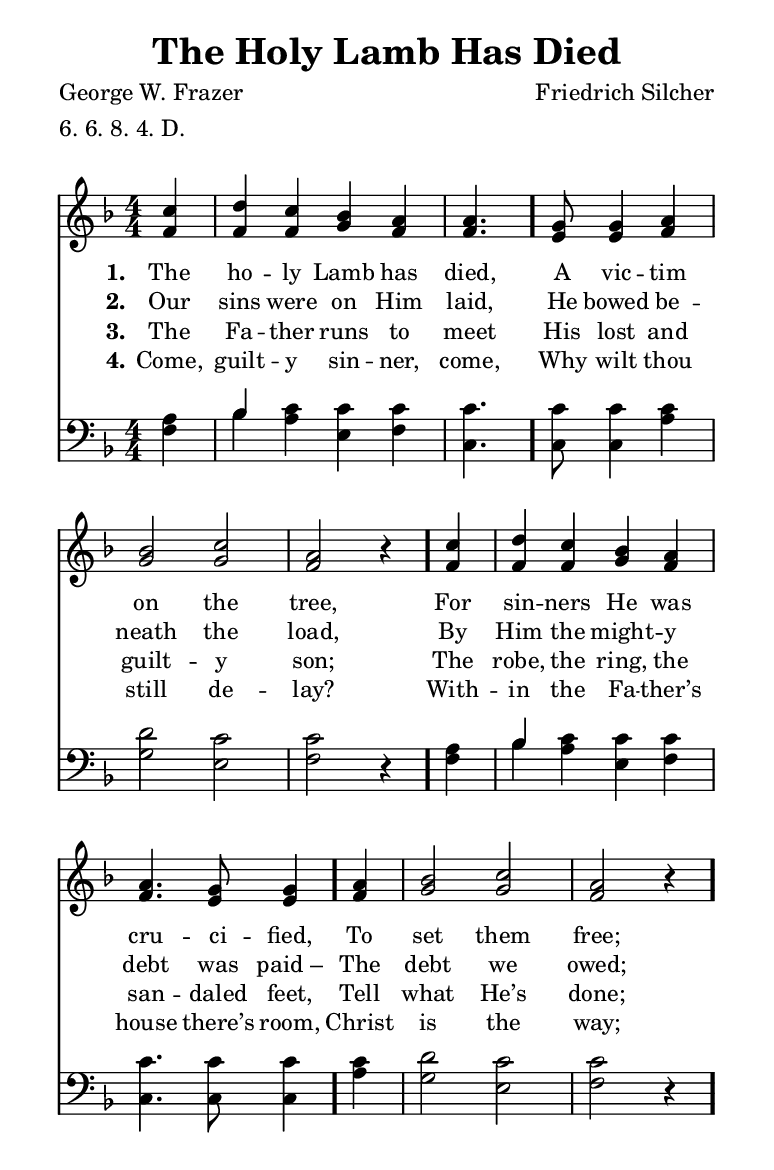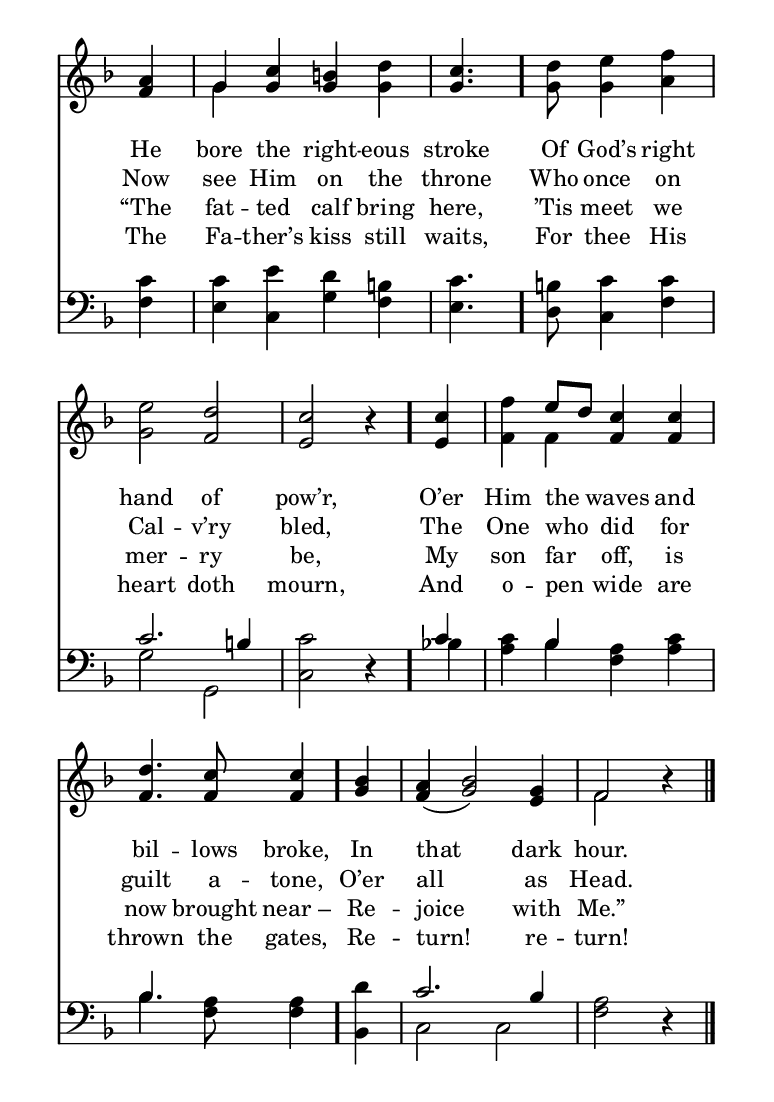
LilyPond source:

\include "common/global.ily"
\paper {
  \include "common/paper.ily"
}

\header{
  %gospel
  hymnnumber = "122"
  title = "The Holy Lamb Has Died"
  tunename = "So nimm denn meine Hände" % see https://hymnary.org/tune/so_nimm_denn_meine_hande_silcher
  meter = "6. 6. 8. 4. D." % original has P. M.
  poet = "George W. Frazer"
  composer = "Friedrich Silcher" % see https://hymnary.org/tune/so_nimm_denn_meine_hande_silcher
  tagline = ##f
}

% for fermata in MIDI
ta = { \tempo 4=90 }
tb = { \tempo 4=45 }

patternAA = { c4 | c4 c4      c4 c4 | c4. }
patternAB = { c4 | c4 c4      c4 c4 | c4. c8 c4 }
patternAC = { c4 | c4 c8[ c8] c4 c4 | c4. c8 c4 }

patternBA = { c8 c4 c4 | c2  c2 | c2 c4 }
patternBB = {       c4 | c2  c2 | c2 c4 }
patternBC = { c8 c4 c4 | c2. c4 | c2 c4 }
patternBD = {       c4 | c4( c2) c4 | c2 c4 }
patternBE = {       c4 | c2. c4 | c2 c4 }

global = {
  \include "common/overrides.ily"
  \override Staff.TimeSignature.style = #'numbered % original has `c`
  \time 4/4
  \override Score.MetronomeMark.transparent = ##t % hide all fermata changes too
  \ta
  \key f \major
  \partial 4
  \autoBeamOff
}

notesSoprano = {
\global
\relative c'' {

  \changePitch \patternAA { c | d c bes a | a }
  \changePitch \patternBA { g g a | bes c | a r }
  \changePitch \patternAB { c | d c bes a | a g g }
  \changePitch \patternBB { a | bes c | a r }

  \changePitch \patternAA { a | g c b d | c }
  \changePitch \patternBA { d e f | e d | c r }
  \changePitch \patternAC { c | f e d c c | d c c }
  \changePitch \patternBD { bes | a bes g | f r }

  \bar "|."

}
}

notesAlto = {
\global
\relative e' {

  \changePitch \patternAA { f | f f g f | f }
  \changePitch \patternBA { e e f | g g | f r }
  \changePitch \patternAB { f | f f g f | f e e }
  \changePitch \patternBB { f | g g | f r }

  \changePitch \patternAA { f | g g g g | g }
  \changePitch \patternBA { g g a | g f | e r }
  \changePitch \patternAB { e | f f f f | f f f }
  \changePitch \patternBD { g | f g e | f r }

}
}

notesTenor = {
\global
\relative a {

  \changePitch \patternAA { a | bes c c c | c }
  \changePitch \patternBA { c c c | d c | c r }
  \changePitch \patternAB { a | bes c c c | c c c }
  \changePitch \patternBB { c | d c | c r }

  \changePitch \patternAA { c | c e d b | c }
  \changePitch \patternBC { b c c | c b | c r }
  \changePitch \patternAB { c | c bes a c | bes a a }
  \changePitch \patternBE { d | c bes a r }

}
}

notesBass = {
\global
\relative f {

  \changePitch \patternAA { f | bes a e f | c }
  \changePitch \patternBA { c c a' | g e | f r }
  \changePitch \patternAB { f | bes a e f | c c c }
  \changePitch \patternBB { a' | g e | f r }

  \changePitch \patternAA { f | e c g' f | e }
  \changePitch \patternBA { d c f | g g, | c r }
  \changePitch \patternAB { bes'! | a bes f a | bes f f }
  \changePitch \patternBB { bes, | c c | f r }

}
}

wordsA = \lyricmode {
\set stanza = "1."

The ho -- ly Lamb has died, \bar "."
A vic -- tim on the tree, \bar "." \eogbreak
For sin -- ners He was cru -- ci -- fied, \bar "."
To set them free; \bar "." \eogbreak
He bore the right -- eous stroke \bar "."
Of God’s right hand of pow’r, \bar "." \eogbreak
O’er Him the waves and bil -- lows broke, \bar "."
In that dark hour. \bar "." \eogbreak

}

wordsB = \lyricmode {
\set stanza = "2."

Our sins were on Him laid,
He bowed be -- neath the load,
By Him the might -- y debt was paid_–
The debt we owed;
Now see Him on the throne
Who once on Cal -- v’ry bled,
The One who did for guilt a -- tone,
O’er all as Head.

}

wordsC = \lyricmode {
\set stanza = "3."

The Fa -- ther runs to meet
His lost and guilt -- y son;
The robe, the ring, the san -- daled feet,
Tell what He’s done;
“The fat -- ted calf bring here,
’Tis meet we mer -- ry be,
My son far off, is now brought near_–
Re -- joice with Me.”

}

wordsD = \lyricmode {
\set stanza = "4."

Come, guilt -- y sin -- ner, come,
Why wilt thou still de -- lay?
With -- in the Fa -- ther’s house there’s room,
Christ is the way;
The Fa -- ther’s kiss still waits,
For thee His heart doth mourn,
And o -- pen wide are thrown the gates,
Re -- turn! re -- turn!

}

\score {
  \context ChoirStaff <<
    \context Staff = upper <<
      \set Staff.autoBeaming = ##f
      \set ChoirStaff.systemStartDelimiter = #'SystemStartBar
      \set ChoirStaff.printPartCombineTexts = ##f
      \partcombine #'(2 . 11) \notesSoprano \notesAlto
      \context NullVoice = sopranos { \voiceOne << \notesSoprano >> }
      \context Lyrics = one   \lyricsto sopranos \wordsA
      \context Lyrics = two   \lyricsto sopranos \wordsB
      \context Lyrics = three \lyricsto sopranos \wordsC
      \context Lyrics = four  \lyricsto sopranos \wordsD
    >>
    \context Staff = men <<
      \set Staff.autoBeaming = ##f
      \clef bass
      \set ChoirStaff.printPartCombineTexts = ##f
      \partcombine #'(2 . 11) \notesTenor \notesBass
    >>
  >>
  \layout {
    \include "common/layout.ily"
  }
  #(cond ((ly:get-option 'eog-midi-permitted) #{ \midi{
    \include "common/midi.ily"
  } #}))
}

\version "2.19.49"  % necessary for upgrading to future LilyPond versions.

% vi:set et ts=2 sw=2 ai nocindent syntax=lilypond:
